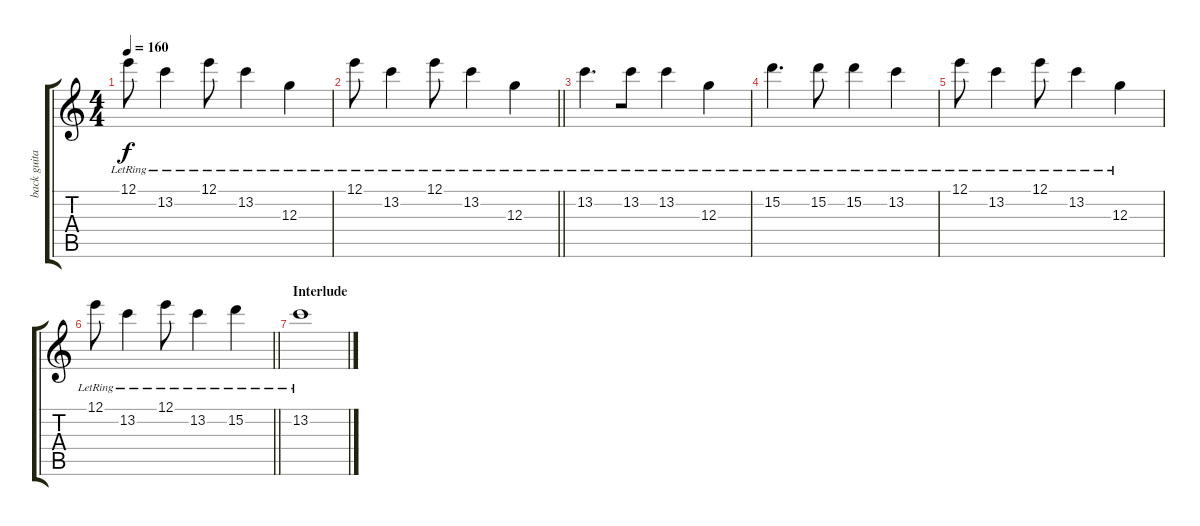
\track ("back guitar" "back guita") {instrument overdrivenguitar}
\staff {score tabs}
\tuning (E4 B3 G3 D3 A2 E2) {hide}
\ts (4 4)
\tempo 160
\clef g2
\ks c
12.1{lr}.8{dy f} 13.2{lr}.4 12.1{lr}.8 13.2{lr}.4 12.3{lr}.4 |
\barLineRight lightlight
12.1{lr}.8 13.2{lr}.4 12.1{lr}.8 13.2{lr}.4 12.3{lr}.4 |
13.2{lr}.4{d beam merge} 13.2{lr}.8 13.2{lr}.4 12.3{lr}.4 |
15.2{lr}.4{d} 15.2{lr}.8 15.2{lr}.4 13.2{lr}.4 |
12.1{lr}.8 13.2{lr}.4 12.1{lr}.8 13.2{lr}.4 12.3{lr}.4 |
\barLineRight lightlight
12.1{lr}.8 13.2{lr}.4 12.1{lr}.8 13.2{lr}.4 15.2{lr}.4 |
\section ("" "Interlude")
13.2{lr}.1
